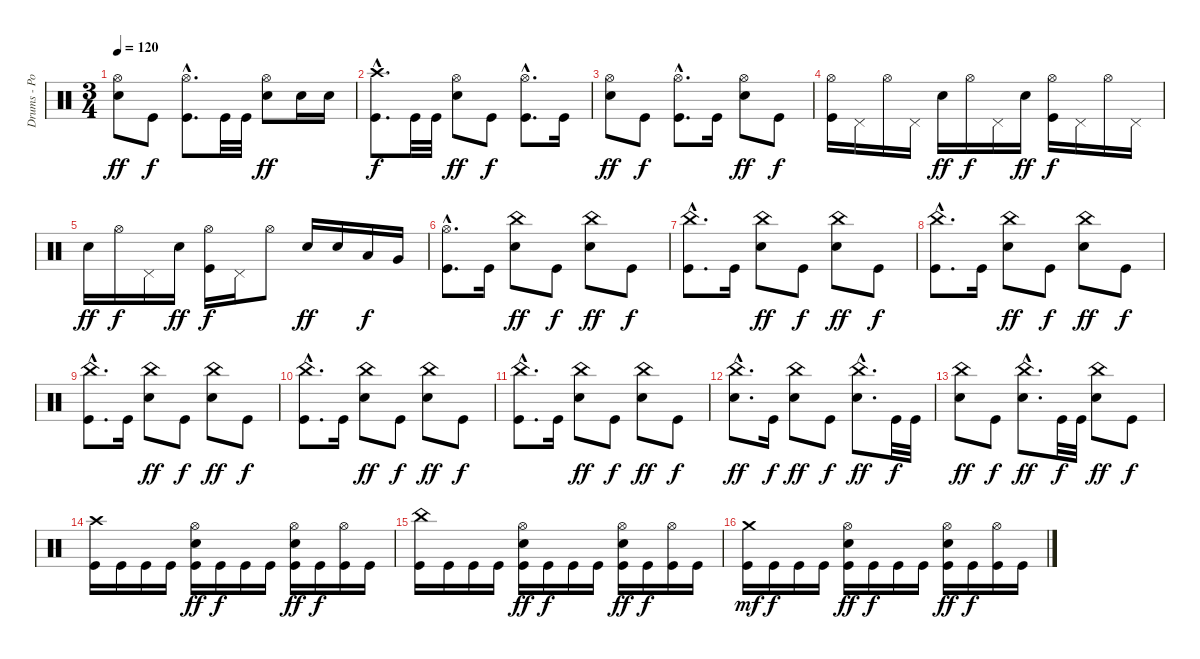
\track ("Drums - Portnoy" "Drums - Po") {instrument percussion}
\staff {score}
\articulation defaults
\ts (3 4)
\tempo 120
\clef neutral
\ks c
("Hi-Hat (open)" "Electric Snare (hit)").8{dy ff} "Kick (hit)".8{dy f} ("Hi-Hat (open)"{hac} "Kick (hit)"{hac}).8{d} "Kick (hit)".32 "Kick (hit)".32 ("Hi-Hat (open)" "Electric Snare (hit)").8{dy ff} "Electric Snare (hit)".16 "Electric Snare (hit)".16 |
("Crash high (hit)"{hac} "Kick (hit)"{hac}).8{d dy f} "Kick (hit)".32 "Kick (hit)".32 ("Hi-Hat (open)" "Electric Snare (hit)").8{dy ff} "Kick (hit)".8{dy f} ("Hi-Hat (open)"{hac} "Kick (hit)"{hac}).8{d} "Kick (hit)".16 |
("Hi-Hat (open)" "Electric Snare (hit)").8{dy ff} "Kick (hit)".8{dy f} ("Hi-Hat (open)"{hac} "Kick (hit)"{hac}).8{d} "Kick (hit)".16 ("Hi-Hat (open)" "Electric Snare (hit)").8{dy ff} "Kick (hit)".8{dy f} |
("Hi-Hat (open)" "Kick (hit)").16 "Pedal Hi-Hat (hit)".16 "Hi-Hat (open)".16 "Pedal Hi-Hat (hit)".16 "Electric Snare (hit)".16{dy ff} "Hi-Hat (open)".16{dy f} "Pedal Hi-Hat (hit)".16 "Electric Snare (hit)".16{dy ff} ("Hi-Hat (open)" "Kick (hit)").16{dy f} "Pedal Hi-Hat (hit)".16 "Hi-Hat (open)".16 "Pedal Hi-Hat (hit)".16 |
"Electric Snare (hit)".16{dy ff} "Hi-Hat (open)".16{dy f} "Pedal Hi-Hat (hit)".16 "Electric Snare (hit)".16{dy ff} ("Hi-Hat (open)" "Kick (hit)").16{dy f} "Pedal Hi-Hat (hit)".16 "Hi-Hat (open)".8 "Electric Snare (hit)".16{dy ff} "Electric Snare (hit)".16 "Low Tom (hit)".16{dy f} "Very Low Tom (hit)".16 |
("Hi-Hat (open)"{hac} "Kick (hit)"{hac}).8{d} "Kick (hit)".16 ("China (hit)" "Electric Snare (hit)").8{dy ff} "Kick (hit)".8{dy f} ("China (hit)" "Electric Snare (hit)").8{dy ff} "Kick (hit)".8{dy f} |
("China (hit)"{hac} "Kick (hit)"{hac}).8{d} "Kick (hit)".16 ("China (hit)" "Electric Snare (hit)").8{dy ff} "Kick (hit)".8{dy f} ("China (hit)" "Electric Snare (hit)").8{dy ff} "Kick (hit)".8{dy f} |
("China (hit)"{hac} "Kick (hit)"{hac}).8{d} "Kick (hit)".16 ("China (hit)" "Electric Snare (hit)").8{dy ff} "Kick (hit)".8{dy f} ("China (hit)" "Electric Snare (hit)").8{dy ff} "Kick (hit)".8{dy f} |
("China (hit)"{hac} "Kick (hit)"{hac}).8{d} "Kick (hit)".16 ("China (hit)" "Electric Snare (hit)").8{dy ff} "Kick (hit)".8{dy f} ("China (hit)" "Electric Snare (hit)").8{dy ff} "Kick (hit)".8{dy f} |
("China (hit)"{hac} "Kick (hit)"{hac}).8{d} "Kick (hit)".16 ("China (hit)" "Electric Snare (hit)").8{dy ff} "Kick (hit)".8{dy f} ("China (hit)" "Electric Snare (hit)").8{dy ff} "Kick (hit)".8{dy f} |
("China (hit)"{hac} "Kick (hit)"{hac}).8{d} "Kick (hit)".16 ("China (hit)" "Electric Snare (hit)").8{dy ff} "Kick (hit)".8{dy f} ("China (hit)" "Electric Snare (hit)").8{dy ff} "Kick (hit)".8{dy f} |
("China (hit)"{hac} "Electric Snare (hit)"{hac}).8{d dy ff} "Kick (hit)".16{dy f} ("China (hit)" "Electric Snare (hit)").8{dy ff} "Kick (hit)".8{dy f} ("China (hit)"{hac} "Electric Snare (hit)"{hac}).8{d dy ff} "Kick (hit)".32{dy f} "Kick (hit)".32 |
("China (hit)" "Electric Snare (hit)").8{dy ff} "Kick (hit)".8{dy f} ("China (hit)"{hac} "Electric Snare (hit)"{hac}).8{d dy ff} "Kick (hit)".32{dy f} "Kick (hit)".32 ("China (hit)" "Electric Snare (hit)").8{dy ff} "Kick (hit)".8{dy f} |
("Crash high (hit)" "Kick (hit)").16 "Kick (hit)".16 "Kick (hit)".16 "Kick (hit)".16 ("Hi-Hat (open)" "Electric Snare (hit)" "Kick (hit)").16{dy ff} "Kick (hit)".16{dy f} "Kick (hit)".16 "Kick (hit)".16 ("Hi-Hat (open)" "Electric Snare (hit)" "Kick (hit)").16{dy ff} "Kick (hit)".16{dy f} ("Hi-Hat (open)" "Kick (hit)").16 "Kick (hit)".16 |
("China (hit)" "Kick (hit)").16 "Kick (hit)".16 "Kick (hit)".16 "Kick (hit)".16 ("Hi-Hat (open)" "Electric Snare (hit)" "Kick (hit)").16{dy ff} "Kick (hit)".16{dy f} "Kick (hit)".16 "Kick (hit)".16 ("Hi-Hat (open)" "Electric Snare (hit)" "Kick (hit)").16{dy ff} "Kick (hit)".16{dy f} ("Hi-Hat (open)" "Kick (hit)").16 "Kick (hit)".16 |
("Crash medium (hit)" "Kick (hit)").16{dy mf} "Kick (hit)".16{dy f} "Kick (hit)".16 "Kick (hit)".16 ("Hi-Hat (open)" "Electric Snare (hit)" "Kick (hit)").16{dy ff} "Kick (hit)".16{dy f} "Kick (hit)".16 "Kick (hit)".16 ("Hi-Hat (open)" "Electric Snare (hit)" "Kick (hit)").16{dy ff} "Kick (hit)".16{dy f} ("Hi-Hat (open)" "Kick (hit)").16 "Kick (hit)".16
